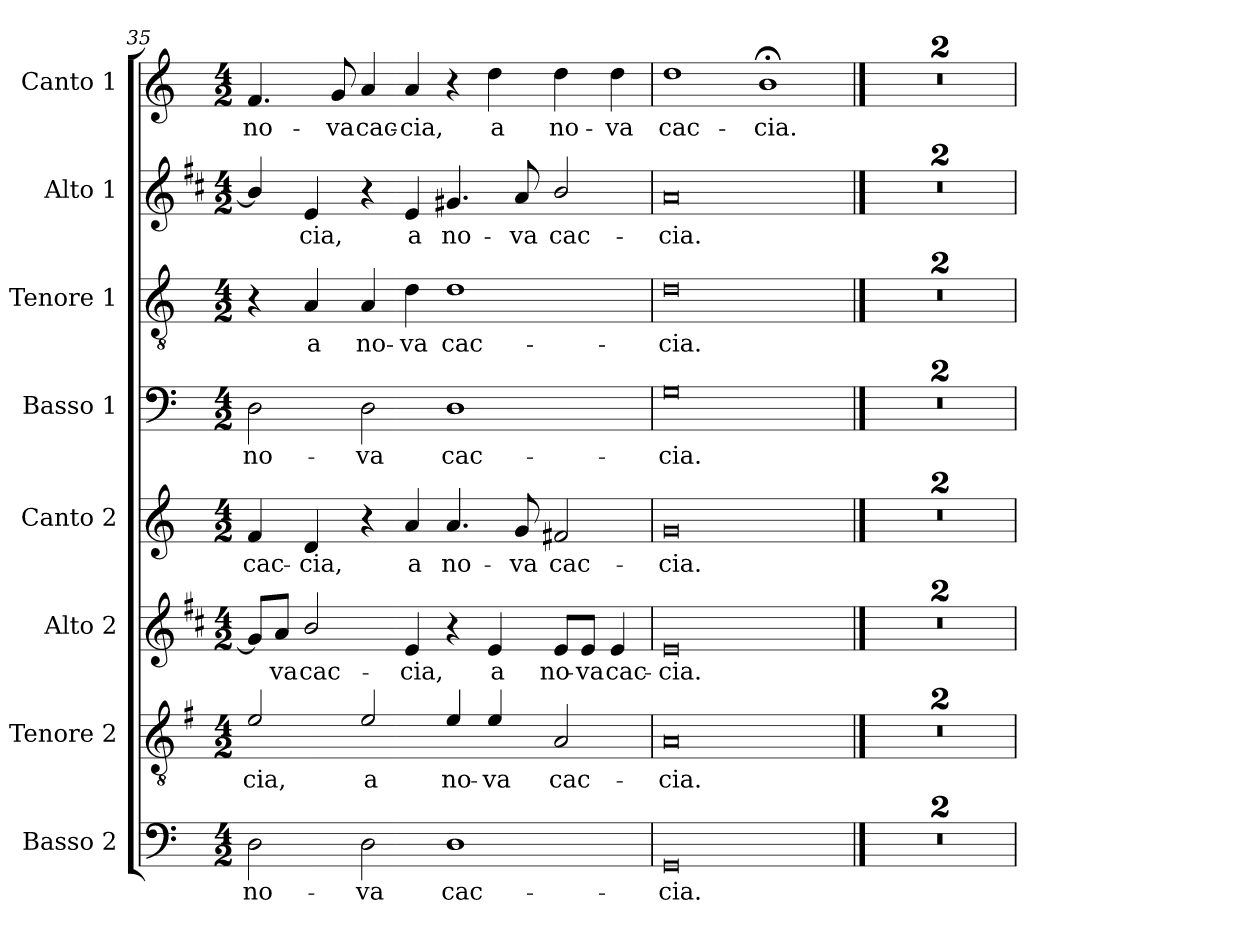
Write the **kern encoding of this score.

**kern	**text	**kern	**text	**kern	**text	**kern	**text	**kern	**text	**kern	**text	**kern	**text	**kern	**text
*part8	*part8	*part7	*part7	*part6	*part6	*part5	*part5	*part4	*part4	*part3	*part3	*part2	*part2	*part1	*part1
*staff8	*staff8	*staff7	*staff7	*staff6	*staff6	*staff5	*staff5	*staff4	*staff4	*staff3	*staff3	*staff2	*staff2	*staff1	*staff1
*I"Basso 2	*	*I"Tenore 2	*	*I"Alto 2	*	*I"Canto 2	*	*I"Basso 1	*	*I"Tenore 1	*	*I"Alto 1	*	*I"Canto 1	*
*I'B2	*	*I'T2	*	*I'A2	*	*I'C2	*	*I'B1	*	*I'T1	*	*I'A1	*	*I'C1	*
!!LO:LB:g=z
*clefF4	*	*clefGv2	*	*clefG2	*	*clefG2	*	*clefF4	*	*clefGv2	*	*clefG2	*	*clefG2	*
*	*	*ITrd4c7	*	*ITrd1c2	*	*	*	*	*	*	*	*ITrd1c2	*	*	*
*k[]	*	*k[]	*	*k[]	*	*k[]	*	*k[]	*	*k[]	*	*k[]	*	*k[]	*
*C:	*	*C:	*	*C:	*	*C:	*	*C:	*	*C:	*	*C:	*	*C:	*
*M4/2	*	*M4/2	*	*M4/2	*	*M4/2	*	*M4/2	*	*M4/2	*	*M4/2	*	*M4/2	*
=35	=35	=35	=35	=35	=35	=35	=35	=35	=35	=35	=35	=35	=35	=35	=35
!	!LO:LY:b	!	!LO:LY:b	!	!	!	!LO:LY:b	!	!LO:LY:b	!	!	!	!	!	!LO:LY:b
2D\	no-	2A/	-cia,	8f/L]	.	4f/	cac-	2D\	no-	4r	.	4a/]	.	4.f/	no-
!	!	!	!	!	!LO:LY:b	!	!	!	!	!	!	!	!	!	!
.	.	.	.	8g/J	-va	.	.	.	.	.	.	.	.	.	.
!	!	!	!	!	!LO:LY:b	!	!LO:LY:b	!	!	!	!LO:LY:b	!	!LO:LY:b	!	!
.	.	.	.	2a/	cac-	4d/	-cia,	.	.	4A/	a	4d/	-cia,	.	.
!	!	!	!	!	!	!	!	!	!	!	!	!	!	!	!LO:LY:b
.	.	.	.	.	.	.	.	.	.	.	.	.	.	8g/	-va
!	!LO:LY:b	!	!LO:LY:b	!	!	!	!	!	!LO:LY:b	!	!LO:LY:b	!	!	!	!LO:LY:b
2D\	-va	2A/	a	.	.	4r	.	2D\	-va	4A/	no-	4r	.	4a/	cac-
!	!	!	!	!	!LO:LY:b	!	!LO:LY:b	!	!	!	!LO:LY:b	!	!LO:LY:b	!	!LO:LY:b
.	.	.	.	4d/	-cia,	4a/	a	.	.	4d\	-va	4d/	a	4a/	-cia,
!	!LO:LY:b	!	!LO:LY:b	!	!	!	!LO:LY:b	!	!LO:LY:b	!	!LO:LY:b	!	!LO:LY:b	!	!
1D	cac-	4A/	no-	4r	.	4.a/	no-	1D	cac-	1d	cac-	4.f#X/	no-	4r	.
!	!	!	!LO:LY:b	!	!LO:LY:b	!	!	!	!	!	!	!	!	!	!LO:LY:b
.	.	4A/	-va	4d/	a	.	.	.	.	.	.	.	.	4dd\	a
!	!	!	!	!	!	!	!LO:LY:b	!	!	!	!	!	!LO:LY:b	!	!
.	.	.	.	.	.	8g/	-va	.	.	.	.	8g/	-va	.	.
!	!	!	!LO:LY:b	!	!LO:LY:b	!	!LO:LY:b	!	!	!	!	!	!LO:LY:b	!	!LO:LY:b
.	.	2D/	cac-	8d/L	no-	2f#X/	cac-	.	.	.	.	2a/	cac-	4dd\	no-
!	!	!	!	!	!LO:LY:b	!	!	!	!	!	!	!	!	!	!
.	.	.	.	8d/J	-va	.	.	.	.	.	.	.	.	.	.
!	!	!	!	!	!LO:LY:b	!	!	!	!	!	!	!	!	!	!LO:LY:b
.	.	.	.	4d/	cac-	.	.	.	.	.	.	.	.	4dd\	-va
=36	=36	=36	=36	=36	=36	=36	=36	=36	=36	=36	=36	=36	=36	=36	=36
!	!LO:LY:b	!	!LO:LY:b	!	!LO:LY:b	!	!LO:LY:b	!	!LO:LY:b	!	!LO:LY:b	!	!LO:LY:b	!	!LO:LY:b
0GG	-cia.	0D	-cia.	0d	-cia.	0g	-cia.	0G	-cia.	0d	-cia.	0g	-cia.	1dd	cac-
!	!	!	!	!	!	!	!	!	!	!	!	!	!	!	!LO:LY:b
.	.	.	.	.	.	.	.	.	.	.	.	.	.	1b;<	-cia.
==37	==37	==37	==37	==37	==37	==37	==37	==37	==37	==37	==37	==37	==37	==37	==37
0r	.	0r	.	0r	.	0r	.	0r	.	0r	.	0r	.	0r	.
=38	=38	=38	=38	=38	=38	=38	=38	=38	=38	=38	=38	=38	=38	=38	=38
0r	.	0r	.	0r	.	0r	.	0r	.	0r	.	0r	.	0r	.
=	=	=	=	=	=	=	=	=	=	=	=	=	=	=	=
*-	*-	*-	*-	*-	*-	*-	*-	*-	*-	*-	*-	*-	*-	*-	*-
